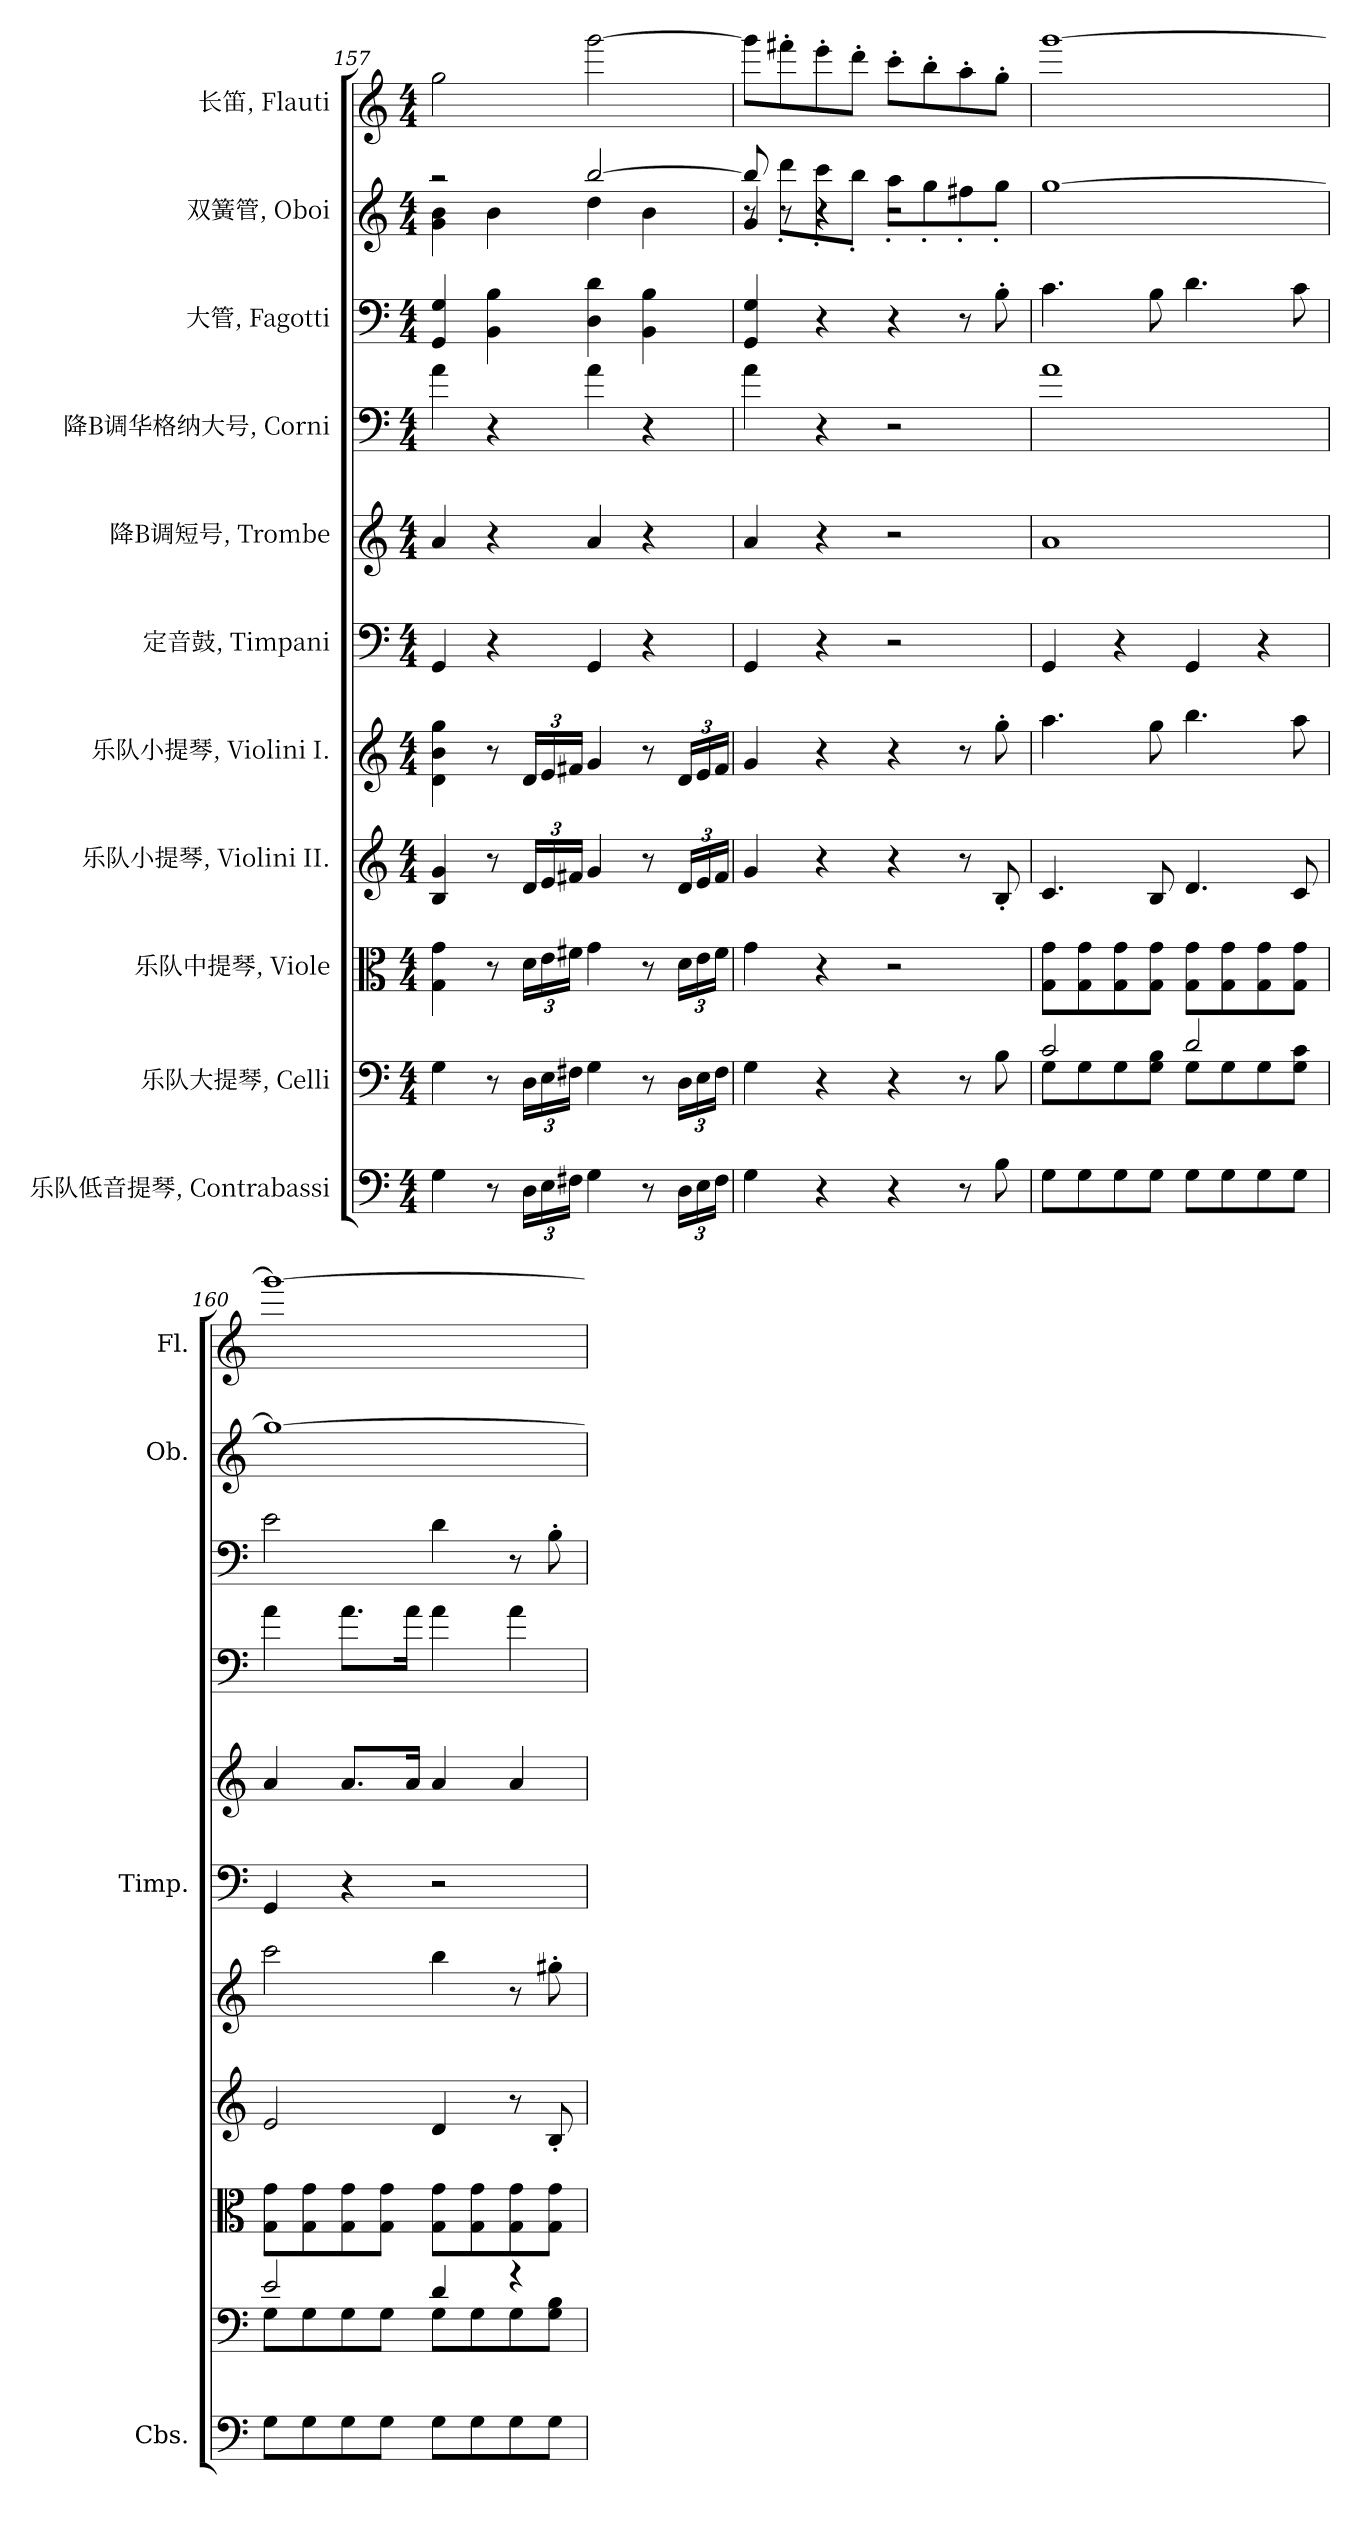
**kern	**kern	**kern	**kern	**kern	**kern	**kern	**kern	**kern	**kern	**kern
*part11	*part10	*part9	*part8	*part7	*part6	*part5	*part4	*part3	*part2	*part1
*staff11	*staff10	*staff9	*staff8	*staff7	*staff6	*staff5	*staff4	*staff3	*staff2	*staff1
*I"乐队低音提琴, Contrabassi	*I"乐队大提琴, Celli	*I"乐队中提琴, Viole	*I"乐队小提琴, Violini II.	*I"乐队小提琴, Violini I.	*I"定音鼓, Timpani	*I"降B调短号, Trombe	*I"降B调华格纳大号, Corni	*I"大管, Fagotti	*I"双簧管, Oboi	*I"长笛, Flauti
*I'Cbs.	*	*	*	*	*I'Timp.	*	*	*	*I'Ob.	*I'Fl.
*clefF4	*clefF4	*clefC3	*clefG2	*clefG2	*clefF4	*clefG2	*clefF4	*clefF4	*clefG2	*clefG2
*ITrd7c12	*	*	*	*	*	*ITrd1c2	*ITrd1c2	*	*	*
*k[]	*k[]	*k[]	*k[]	*k[]	*k[]	*k[b-e-]	*k[b-e-]	*k[]	*k[]	*k[]
*M4/4	*M4/4	*M4/4	*M4/4	*M4/4	*M4/4	*M4/4	*M4/4	*M4/4	*M4/4	*M4/4
=157	=157	=157	=157	=157	=157	=157	=157	=157	=157	=157
*	*	*	*	*	*	*	*	*	*^	*
4GG\	4G\	4G\ 4g\	4B/ 4g/	4d\ 4b\ 4gg\	4GG/	4g/	4g\	4GG/ 4G/	2r	4g\ 4b\	2gg\
8r	8r	8r	8r	8r	4r	4r	4r	4BB\ 4B\	.	4b\	.
*Xbrackettup	*Xbrackettup	*Xbrackettup	*Xbrackettup	*Xbrackettup	*	*	*	*	*	*	*
24DD\LL	24D\LL	24d\LL	24d/LL	24d/LL	.	.	.	.	.	.	.
24EE\	24E\	24e\	24e/	24e/	.	.	.	.	.	.	.
24FF#X\JJ	24F#X\JJ	24f#X\JJ	24f#X/JJ	24f#X/JJ	.	.	.	.	.	.	.
4GG\	4G\	4g\	4g/	4g/	4GG/	4g/	4g\	4D\ 4d\	[2bb/	4dd\	[2ggg\
8r	8r	8r	8r	8r	4r	4r	4r	4BB\ 4B\	.	4b\	.
24DD\LL	24D\LL	24d\LL	24d/LL	24d/LL	.	.	.	.	.	.	.
24EE\	24E\	24e\	24e/	24e/	.	.	.	.	.	.	.
24FF#\JJ	24F#\JJ	24f#\JJ	24f#/JJ	24f#/JJ	.	.	.	.	.	.	.
!!LO:PB:g=z
=158	=158	=158	=158	=158	=158	=158	=158	=158	=158	=158	=158
*	*	*	*	*	*	*	*	*	*	*^	*
4GG\	4G\	4g\	4g/	4g/	4GG/	4g/	4g\	4GG/ 4G/	8bb/]	8r	4g/	8ggg\L]
.	.	.	.	.	.	.	.	.	8r	8ddd'\L	.	8fff#X'\
4r	4r	4r	4r	4r	4r	4r	4r	4r	4r	8ccc'\	4r	8eee'\
.	.	.	.	.	.	.	.	.	.	8bb'\J	.	8ddd'\J
4r	4r	2r	4r	4r	2r	2r	2r	4r	2r	8aa'\L	2r	8ccc'\L
.	.	.	.	.	.	.	.	.	.	8gg'\	.	8bb'\
8r	8r	.	8r	8r	.	.	.	8r	.	8ff#X'\	.	8aa'\
8BB\	8B\	.	8B'/	8gg'\	.	.	.	8B'\	.	8gg'\J	.	8gg'\J
*	*	*	*	*	*	*	*	*	*v	*v	*v	*
=159	=159	=159	=159	=159	=159	=159	=159	=159	=159	=159
*	*^	*	*	*	*	*	*	*	*	*
8GG\L	2c/	8G\L	8G\ 8g\L	4.c/	4.aa\	4GG/	1g	1g	4.c\	[1gg	[1ggg
8GG\	.	8G\	8G\ 8g\	.	.	.	.	.	.	.	.
8GG\	.	8G\	8G\ 8g\	.	.	4r	.	.	.	.	.
8GG\J	.	8G\ 8B\J	8G\ 8g\J	8B/	8gg\	.	.	.	8B\	.	.
8GG\L	2d/	8G\L	8G\ 8g\L	4.d/	4.bb\	4GG/	.	.	4.d\	.	.
8GG\	.	8G\	8G\ 8g\	.	.	.	.	.	.	.	.
8GG\	.	8G\	8G\ 8g\	.	.	4r	.	.	.	.	.
8GG\J	.	8G\ 8c\J	8G\ 8g\J	8c/	8aa\	.	.	.	8c\	.	.
=160	=160	=160	=160	=160	=160	=160	=160	=160	=160	=160	=160
8GG\L	2e/	8G\L	8G\ 8g\L	2e/	2ccc\	4GG/	4g/	4g\	2e\	1gg_	1ggg_
8GG\	.	8G\	8G\ 8g\	.	.	.	.	.	.	.	.
8GG\	.	8G\	8G\ 8g\	.	.	4r	8.g/L	8.g\L	.	.	.
8GG\J	.	8G\J	8G\ 8g\J	.	.	.	.	.	.	.	.
.	.	.	.	.	.	.	16g/Jk	16g\Jk	.	.	.
8GG\L	4d/	8G\L	8G\ 8g\L	4d/	4bb\	2r	4g/	4g\	4d\	.	.
8GG\	.	8G\	8G\ 8g\	.	.	.	.	.	.	.	.
8GG\	4r	8G\	8G\ 8g\	8r	8r	.	4g/	4g\	8r	.	.
8GG\J	.	8G\ 8B\J	8G\ 8g\J	8B'/	8gg#X'\	.	.	.	8B'\	.	.
*	*v	*v	*	*	*	*	*	*	*	*	*
=	=	=	=	=	=	=	=	=	=	=
*-	*-	*-	*-	*-	*-	*-	*-	*-	*-	*-
